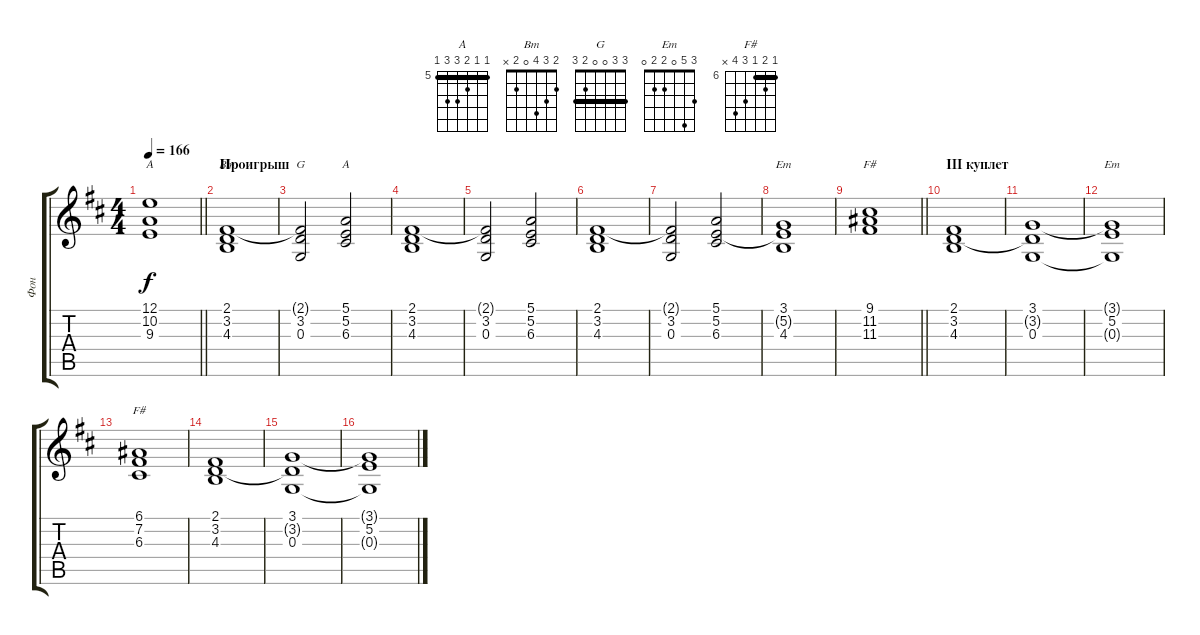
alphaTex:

\track ("Фон" "Фон") {instrument pad2warm}
\staff {score tabs}
\tuning (E4 B3 G3 D3 A2 E2) {hide}
\chord ("A" 12 10 9 11 0 x) {firstfret 9}
\chord ("Bm" 2 3 4 0 2 x)
\chord ("G" 3 3 0 0 2 3) {barre 3}
\chord ("A" 5 5 6 7 7 5) {firstfret 5 barre 5}
\chord ("Em" 3 5 4 2 2 0) {barre 2}
\chord ("F#" 9 11 11 11 9 x) {firstfret 9 barre 9}
\chord ("Em" 3 5 0 2 2 0)
\chord ("F#" 6 7 6 8 9 x) {firstfret 6 barre 6}
\ts (4 4)
\tempo 166
\clef g2
\barLineRight lightlight
\ks bminor
(12.1 10.2 9.3).1{ch "A" dy f} |
\section ("" "Проигрыш")
(2.1 3.2 4.3).1{ch "Bm"} |
(2.1{t} 3.2 0.3).2{ch "G"} (5.1 5.2 6.3).2{ch "A"} |
(2.1 3.2 4.3).1 |
(2.1{t} 3.2 0.3).2 (5.1 5.2 6.3).2 |
(2.1 3.2 4.3).1 |
(2.1{t} 3.2 0.3).2 (5.1 5.2 6.3).2 |
(3.1 5.2{t} 4.3).1{ch "Em"} |
\barLineRight lightlight
(9.1 11.2 11.3).1{ch "F#"} |
\section ("" "III куплет")
(2.1 3.2 4.3).1 |
(3.1 3.2{t} 0.3).1 |
(3.1{t} 5.2 0.3{t}).1{ch "Em"} |
(6.1 7.2 6.3).1{ch "F#"} |
(2.1 3.2 4.3).1 |
(3.1 3.2{t} 0.3).1 |
(3.1{t} 5.2 0.3{t}).1
